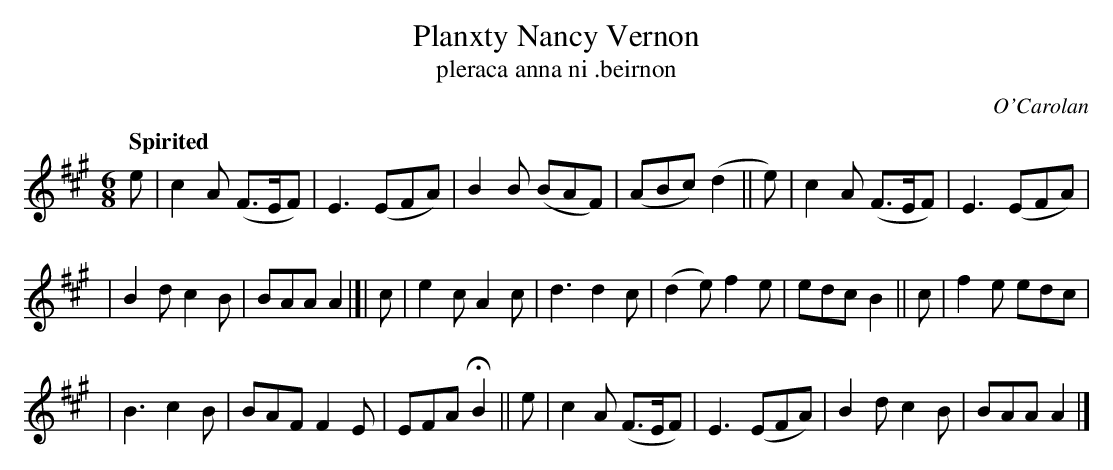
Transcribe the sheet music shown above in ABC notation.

X:1
T: Planxty Nancy Vernon
T: pleraca anna ni \.beirnon
C: O'Carolan
Q: "Spirited"
M: 6/8
L: 1/8
K: A
e \
| c2A (F>EF) | E3 (EFA) | B2B (BAF) | (ABc) (d2 || e) \
| c2A (F>EF) | E3 (EFA) |
                        | B2d c2B | BAA A2 |]| c \
| e2c A2c | d3 d2c | (d2e) f2e | edc B2 || c \
| f2e edc |
          | B3 c2B | BAF F2E | EFA HB2 || e \
| c2A (F>EF) | E3 (EFA) | B2d c2B | BAA A2 |]
